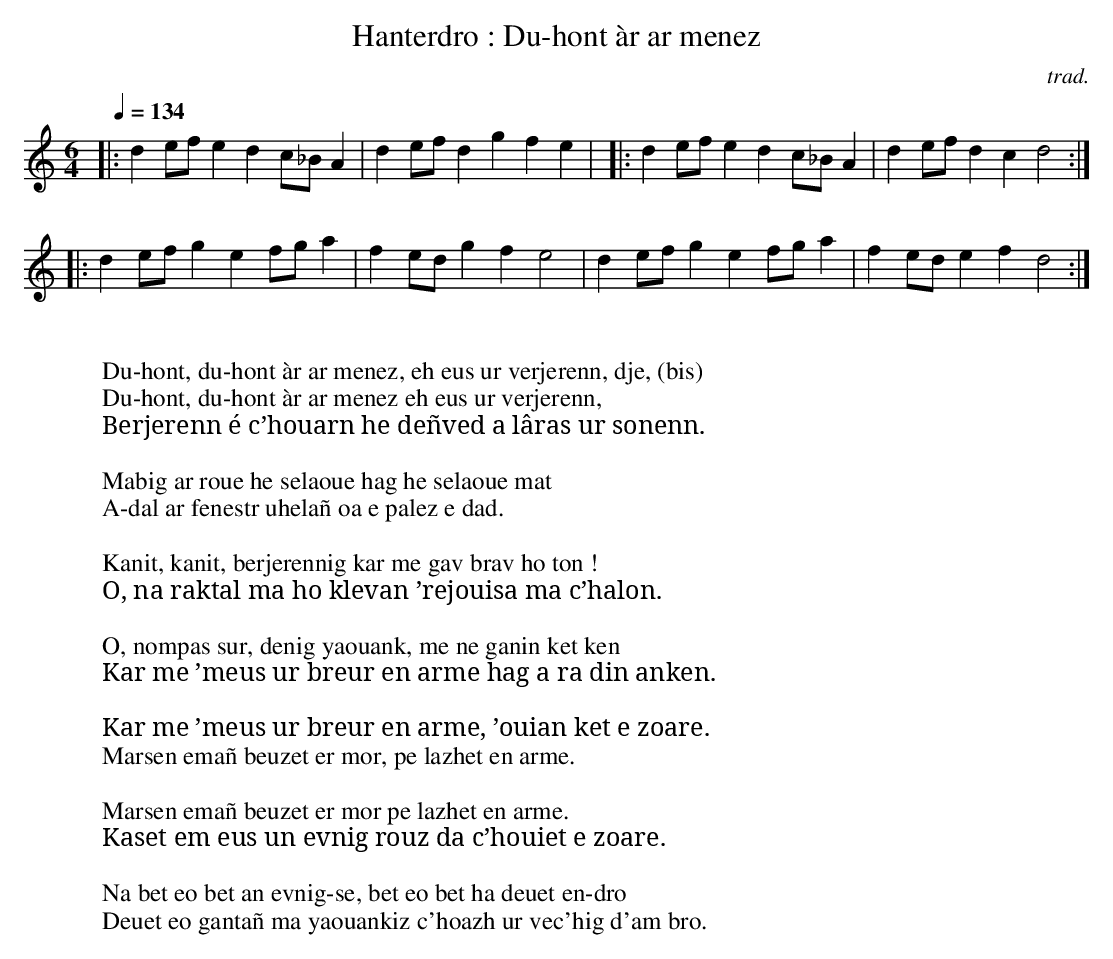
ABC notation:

X:1
T:Hanterdro : Du-hont àr ar menez
C:trad.
M:6/4
L:1/4
Q:1/4=134
K:C
|: d e/f/ e d c/_B/ A | d e/f/ d g f e | |: d e/f/ e d c/_B/ A | d e/f/ d c d2 :|
|: d e/f/ g e f/g/ a | f e/d/ g f e2 | d e/f/ g e f/g/ a |  f e/d/ e f d2 :|
W:
W:Du-hont, du-hont àr ar menez, eh eus ur verjerenn, dje, (bis)
W:Du-hont, du-hont àr ar menez eh eus ur verjerenn,
W:Berjerenn é c’houarn he deñved a lâras ur sonenn.
W:
W:Mabig ar roue he selaoue hag he selaoue mat
W:A-dal ar fenestr uhelañ oa e palez e dad.
W:
W:Kanit, kanit, berjerennig kar me gav brav ho ton !
W:O, na raktal ma ho klevan ’rejouisa ma c’halon.
W:
W:O, nompas sur, denig yaouank, me ne ganin ket ken
W:Kar me ’meus ur breur en arme hag a ra din anken.
W:
W:Kar me ’meus ur breur en arme, ’ouian ket e zoare.
W:Marsen emañ beuzet er mor, pe lazhet en arme.
W:
W:Marsen emañ beuzet er mor pe lazhet en arme.
W:Kaset em eus un evnig rouz da c’houiet e zoare.
W:
W:Na bet eo bet an evnig-se, bet eo bet ha deuet en-dro
W:Deuet eo gantañ ma yaouankiz c'hoazh ur vec'hig d'am bro.
W:
